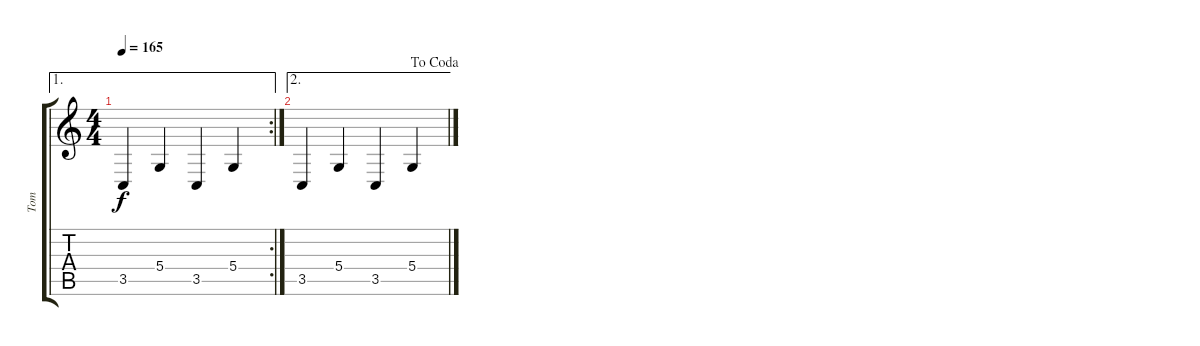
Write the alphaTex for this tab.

\track ("Tom" "Tom") {instrument dulcimer}
\staff {score tabs}
\tuning (E4 B3 G3 D3 A2 E2) {hide}
\ae 1
\rc 2
\ts (4 4)
\tempo 165
\clef g2
\ks c
3.5.4{dy f} 5.4.4 3.5.4 5.4.4 |
\ae 2
\jump dacoda
3.5.4 5.4.4 3.5.4 5.4.4
